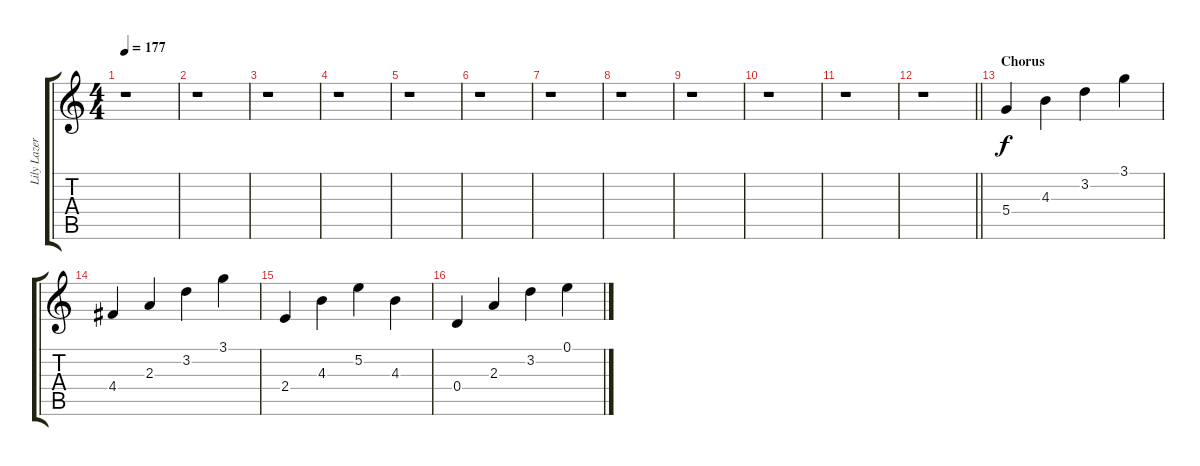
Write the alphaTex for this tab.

\track ("Lily Lazer (Guitar)" "Lily Lazer") {instrument overdrivenguitar}
\staff {score tabs}
\tuning (E4 B3 G3 D3 A2 E2) {hide}
\ts (4 4)
\tempo 177
\clef g2
\ks c
r.1{dy f} |
r.1 |
r.1 |
r.1 |
r.1 |
r.1 |
r.1 |
r.1 |
r.1 |
r.1 |
r.1 |
\barLineRight lightlight
r.1 |
\section ("" "Chorus")
5.4.4 4.3.4 3.2.4 3.1.4 |
4.4.4 2.3.4 3.2.4 3.1.4 |
2.4.4 4.3.4 5.2.4 4.3.4 |
0.4.4 2.3.4 3.2.4 0.1.4
